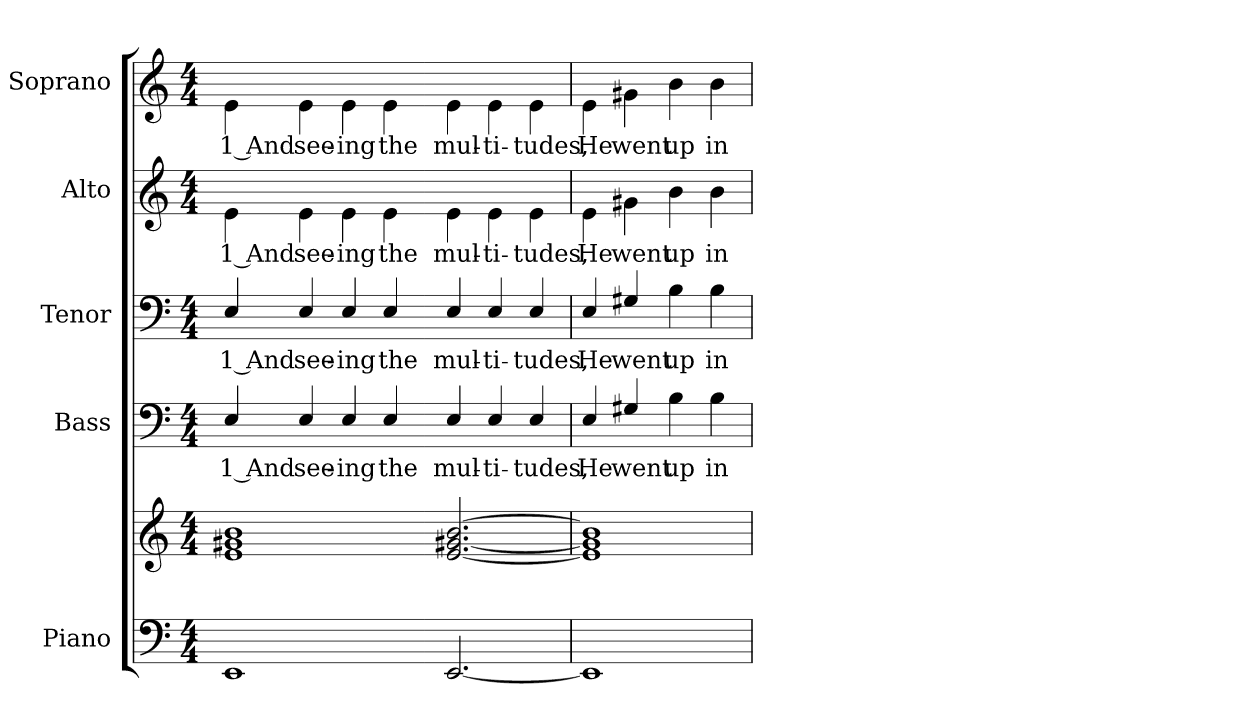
**kern	**kern	**kern	**text	**kern	**text	**kern	**text	**kern	**text
*part5	*part5	*part4	*part4	*part3	*part3	*part2	*part2	*part1	*part1
*staff6	*staff5	*staff4	*staff4	*staff3	*staff3	*staff2	*staff2	*staff1	*staff1
*I"Piano	*	*I"Bass	*	*I"Tenor	*	*I"Alto	*	*I"Soprano	*
*I'Pno.	*	*I'B.	*	*I'T.	*	*I'A.	*	*I'S.	*
!!LO:PB:g=z
*clefF4	*clefG2	*clefF4	*	*clefF4	*	*clefG2	*	*clefG2	*
*k[]	*k[]	*k[]	*	*k[]	*	*k[]	*	*k[]	*
*C:	*C:	*C:	*	*C:	*	*C:	*	*C:	*
*M4/4	*M4/4	*M4/4	*	*M4/4	*	*M4/4	*	*M4/4	*
*MM150	*MM150	*MM150	*	*MM150	*	*MM150	*	*MM150	*
=1	=1	=1	=1	=1	=1	=1	=1	=1	=1
!	!	!	!LO:LY:b:color=#000000	!	!	!	!	!	!
!	!	!	!	!	!LO:LY:b:color=#000000	!	!	!	!
!	!	!	!	!	!	!	!LO:LY:b:color=#000000	!	!
!	!	!	!	!	!	!	!	!	!LO:LY:b:color=#000000
1EEi	1ei 1g#Xi 1bi	4Ei/	1 And	4Ei/	1 And	4ei\	1 And	4ei\	1 And
!	!	!	!LO:LY:b:color=#000000	!	!	!	!	!	!
!	!	!	!	!	!LO:LY:b:color=#000000	!	!	!	!
!	!	!	!	!	!	!	!LO:LY:b:color=#000000	!	!
!	!	!	!	!	!	!	!	!	!LO:LY:b:color=#000000
.	.	4Ei/	see-	4Ei/	see-	4ei\	see-	4ei\	see-
!	!	!	!LO:LY:b:color=#000000	!	!	!	!	!	!
!	!	!	!	!	!LO:LY:b:color=#000000	!	!	!	!
!	!	!	!	!	!	!	!LO:LY:b:color=#000000	!	!
!	!	!	!	!	!	!	!	!	!LO:LY:b:color=#000000
.	.	4Ei/	-ing	4Ei/	-ing	4ei\	-ing	4ei\	-ing
!	!	!	!LO:LY:b:color=#000000	!	!	!	!	!	!
!	!	!	!	!	!LO:LY:b:color=#000000	!	!	!	!
!	!	!	!	!	!	!	!LO:LY:b:color=#000000	!	!
!	!	!	!	!	!	!	!	!	!LO:LY:b:color=#000000
.	.	4Ei/	the	4Ei/	the	4ei\	the	4ei\	the
=2-	=2-	=2-	=2-	=2-	=2-	=2-	=2-	=2-	=2-
!	!	!	!LO:LY:b:color=#000000	!	!	!	!	!	!
!	!	!	!	!	!LO:LY:b:color=#000000	!	!	!	!
!	!	!	!	!	!	!	!LO:LY:b:color=#000000	!	!
!	!	!	!	!	!	!	!	!	!LO:LY:b:color=#000000
[<2.EEi/	[<2.ei/ [<2.g#Xi [>2.bi	4Ei/	mul-	4Ei/	mul-	4ei\	mul-	4ei\	mul-
!	!	!	!LO:LY:b:color=#000000	!	!	!	!	!	!
!	!	!	!	!	!LO:LY:b:color=#000000	!	!	!	!
!	!	!	!	!	!	!	!LO:LY:b:color=#000000	!	!
!	!	!	!	!	!	!	!	!	!LO:LY:b:color=#000000
.	.	4Ei/	-ti-	4Ei/	-ti-	4ei\	-ti-	4ei\	-ti-
!	!	!	!LO:LY:b:color=#000000	!	!	!	!	!	!
!	!	!	!	!	!LO:LY:b:color=#000000	!	!	!	!
!	!	!	!	!	!	!	!LO:LY:b:color=#000000	!	!
!	!	!	!	!	!	!	!	!	!LO:LY:b:color=#000000
.	.	4Ei/	-tudes,	4Ei/	-tudes,	4ei\	-tudes,	4ei\	-tudes,
!!LO:PB:g=z
=3	=3	=3	=3	=3	=3	=3	=3	=3	=3
!	!	!	!LO:LY:b:color=#000000	!	!	!	!	!	!
!	!	!	!	!	!LO:LY:b:color=#000000	!	!	!	!
!	!	!	!	!	!	!	!LO:LY:b:color=#000000	!	!
!	!	!	!	!	!	!	!	!	!LO:LY:b:color=#000000
1EEi]	1ei] 1g#i] 1bi]	4Ei/	He	4Ei/	He	4ei\	He	4ei\	He
!	!	!	!LO:LY:b:color=#000000	!	!	!	!	!	!
!	!	!	!	!	!LO:LY:b:color=#000000	!	!	!	!
!	!	!	!	!	!	!	!LO:LY:b:color=#000000	!	!
!	!	!	!	!	!	!	!	!	!LO:LY:b:color=#000000
.	.	4G#Xi/	went	4G#Xi/	went	4g#Xi\	went	4g#Xi\	went
!	!	!	!LO:LY:b:color=#000000	!	!	!	!	!	!
!	!	!	!	!	!LO:LY:b:color=#000000	!	!	!	!
!	!	!	!	!	!	!	!LO:LY:b:color=#000000	!	!
!	!	!	!	!	!	!	!	!	!LO:LY:b:color=#000000
.	.	4Bi\	up	4Bi\	up	4bi\	up	4bi\	up
!	!	!	!LO:LY:b:color=#000000	!	!	!	!	!	!
!	!	!	!	!	!LO:LY:b:color=#000000	!	!	!	!
!	!	!	!	!	!	!	!LO:LY:b:color=#000000	!	!
!	!	!	!	!	!	!	!	!	!LO:LY:b:color=#000000
.	.	4Bi\	in-	4Bi\	in-	4bi\	in-	4bi\	in-
=	=	=	=	=	=	=	=	=	=
*-	*-	*-	*-	*-	*-	*-	*-	*-	*-
